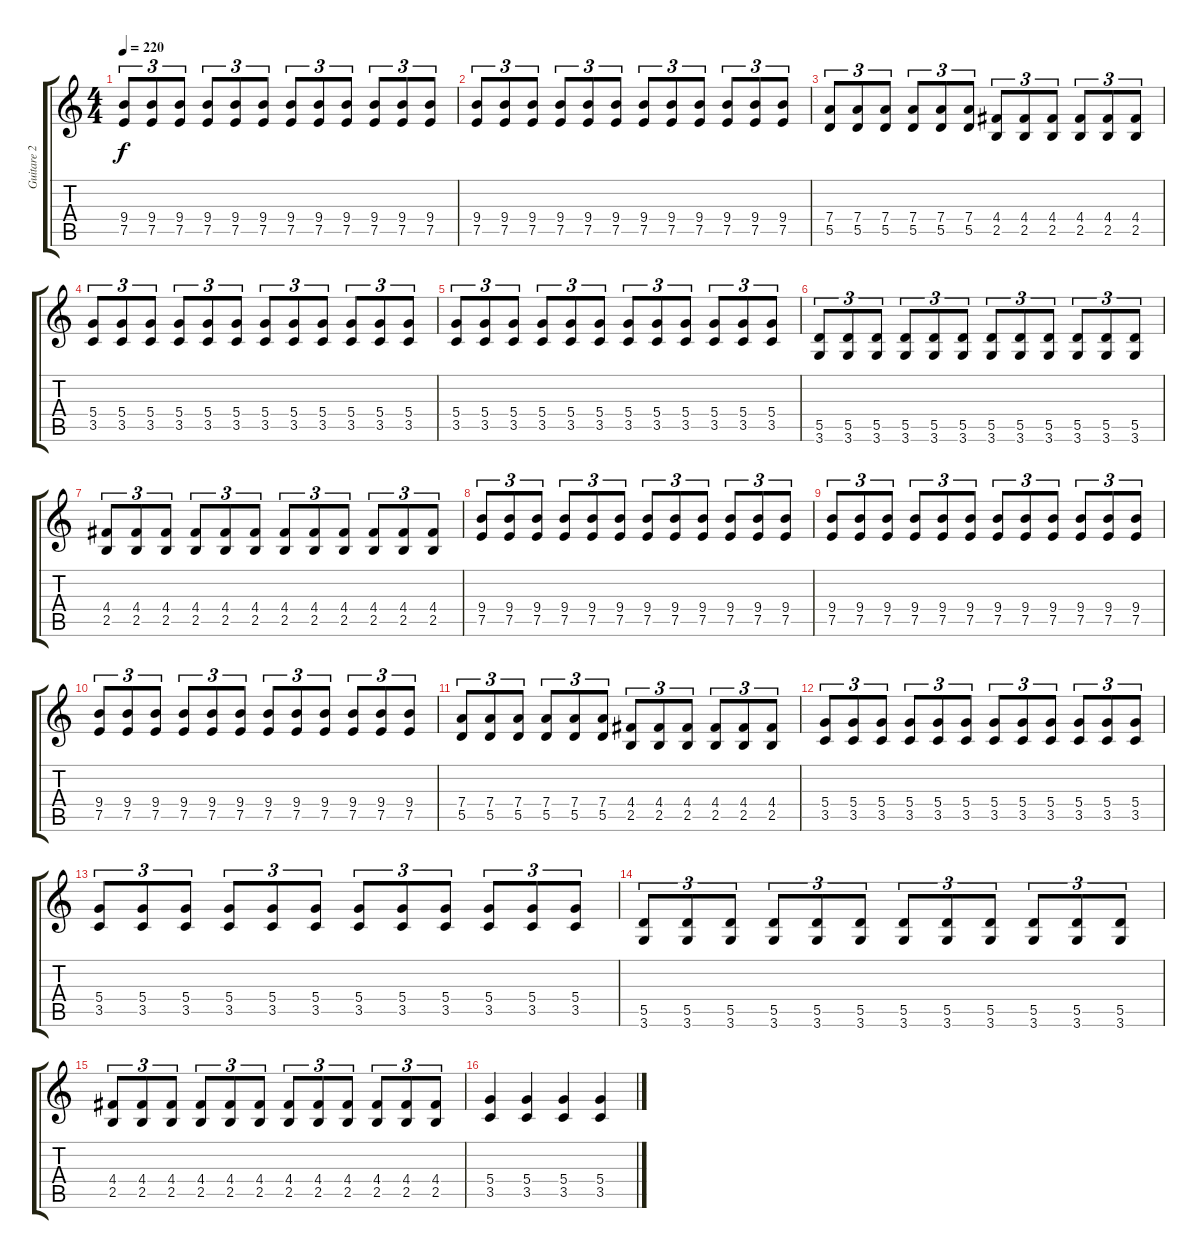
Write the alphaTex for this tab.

\track ("Guitare 2" "Guitare 2") {instrument distortionguitar}
\staff {score tabs}
\tuning (E4 B3 G3 D3 A2 E2) {hide}
\ts (4 4)
\tempo 220
\clef g2
\ks c
(9.4 7.5).8{tu (3 2) dy f} (9.4 7.5).8{tu (3 2)} (9.4 7.5).8{tu (3 2)} (9.4 7.5).8{tu (3 2)} (9.4 7.5).8{tu (3 2)} (9.4 7.5).8{tu (3 2)} (9.4 7.5).8{tu (3 2)} (9.4 7.5).8{tu (3 2)} (9.4 7.5).8{tu (3 2)} (9.4 7.5).8{tu (3 2)} (9.4 7.5).8{tu (3 2)} (9.4 7.5).8{tu (3 2)} |
(9.4 7.5).8{tu (3 2)} (9.4 7.5).8{tu (3 2)} (9.4 7.5).8{tu (3 2)} (9.4 7.5).8{tu (3 2)} (9.4 7.5).8{tu (3 2)} (9.4 7.5).8{tu (3 2)} (9.4 7.5).8{tu (3 2)} (9.4 7.5).8{tu (3 2)} (9.4 7.5).8{tu (3 2)} (9.4 7.5).8{tu (3 2)} (9.4 7.5).8{tu (3 2)} (9.4 7.5).8{tu (3 2)} |
(7.4 5.5).8{tu (3 2)} (7.4 5.5).8{tu (3 2)} (7.4 5.5).8{tu (3 2)} (7.4 5.5).8{tu (3 2)} (7.4 5.5).8{tu (3 2)} (7.4 5.5).8{tu (3 2)} (4.4 2.5).8{tu (3 2)} (4.4 2.5).8{tu (3 2)} (4.4 2.5).8{tu (3 2)} (4.4 2.5).8{tu (3 2)} (4.4 2.5).8{tu (3 2)} (4.4 2.5).8{tu (3 2)} |
(5.4 3.5).8{tu (3 2)} (5.4 3.5).8{tu (3 2)} (5.4 3.5).8{tu (3 2)} (5.4 3.5).8{tu (3 2)} (5.4 3.5).8{tu (3 2)} (5.4 3.5).8{tu (3 2)} (5.4 3.5).8{tu (3 2)} (5.4 3.5).8{tu (3 2)} (5.4 3.5).8{tu (3 2)} (5.4 3.5).8{tu (3 2)} (5.4 3.5).8{tu (3 2)} (5.4 3.5).8{tu (3 2)} |
(5.4 3.5).8{tu (3 2)} (5.4 3.5).8{tu (3 2)} (5.4 3.5).8{tu (3 2)} (5.4 3.5).8{tu (3 2)} (5.4 3.5).8{tu (3 2)} (5.4 3.5).8{tu (3 2)} (5.4 3.5).8{tu (3 2)} (5.4 3.5).8{tu (3 2)} (5.4 3.5).8{tu (3 2)} (5.4 3.5).8{tu (3 2)} (5.4 3.5).8{tu (3 2)} (5.4 3.5).8{tu (3 2)} |
(5.5 3.6).8{tu (3 2)} (5.5 3.6).8{tu (3 2)} (5.5 3.6).8{tu (3 2)} (5.5 3.6).8{tu (3 2)} (5.5 3.6).8{tu (3 2)} (5.5 3.6).8{tu (3 2)} (5.5 3.6).8{tu (3 2)} (5.5 3.6).8{tu (3 2)} (5.5 3.6).8{tu (3 2)} (5.5 3.6).8{tu (3 2)} (5.5 3.6).8{tu (3 2)} (5.5 3.6).8{tu (3 2)} |
(4.4 2.5).8{tu (3 2)} (4.4 2.5).8{tu (3 2)} (4.4 2.5).8{tu (3 2)} (4.4 2.5).8{tu (3 2)} (4.4 2.5).8{tu (3 2)} (4.4 2.5).8{tu (3 2)} (4.4 2.5).8{tu (3 2)} (4.4 2.5).8{tu (3 2)} (4.4 2.5).8{tu (3 2)} (4.4 2.5).8{tu (3 2)} (4.4 2.5).8{tu (3 2)} (4.4 2.5).8{tu (3 2)} |
(9.4 7.5).8{tu (3 2)} (9.4 7.5).8{tu (3 2)} (9.4 7.5).8{tu (3 2)} (9.4 7.5).8{tu (3 2)} (9.4 7.5).8{tu (3 2)} (9.4 7.5).8{tu (3 2)} (9.4 7.5).8{tu (3 2)} (9.4 7.5).8{tu (3 2)} (9.4 7.5).8{tu (3 2)} (9.4 7.5).8{tu (3 2)} (9.4 7.5).8{tu (3 2)} (9.4 7.5).8{tu (3 2)} |
(9.4 7.5).8{tu (3 2)} (9.4 7.5).8{tu (3 2)} (9.4 7.5).8{tu (3 2)} (9.4 7.5).8{tu (3 2)} (9.4 7.5).8{tu (3 2)} (9.4 7.5).8{tu (3 2)} (9.4 7.5).8{tu (3 2)} (9.4 7.5).8{tu (3 2)} (9.4 7.5).8{tu (3 2)} (9.4 7.5).8{tu (3 2)} (9.4 7.5).8{tu (3 2)} (9.4 7.5).8{tu (3 2)} |
(9.4 7.5).8{tu (3 2)} (9.4 7.5).8{tu (3 2)} (9.4 7.5).8{tu (3 2)} (9.4 7.5).8{tu (3 2)} (9.4 7.5).8{tu (3 2)} (9.4 7.5).8{tu (3 2)} (9.4 7.5).8{tu (3 2)} (9.4 7.5).8{tu (3 2)} (9.4 7.5).8{tu (3 2)} (9.4 7.5).8{tu (3 2)} (9.4 7.5).8{tu (3 2)} (9.4 7.5).8{tu (3 2)} |
(7.4 5.5).8{tu (3 2)} (7.4 5.5).8{tu (3 2)} (7.4 5.5).8{tu (3 2)} (7.4 5.5).8{tu (3 2)} (7.4 5.5).8{tu (3 2)} (7.4 5.5).8{tu (3 2)} (4.4 2.5).8{tu (3 2)} (4.4 2.5).8{tu (3 2)} (4.4 2.5).8{tu (3 2)} (4.4 2.5).8{tu (3 2)} (4.4 2.5).8{tu (3 2)} (4.4 2.5).8{tu (3 2)} |
(5.4 3.5).8{tu (3 2)} (5.4 3.5).8{tu (3 2)} (5.4 3.5).8{tu (3 2)} (5.4 3.5).8{tu (3 2)} (5.4 3.5).8{tu (3 2)} (5.4 3.5).8{tu (3 2)} (5.4 3.5).8{tu (3 2)} (5.4 3.5).8{tu (3 2)} (5.4 3.5).8{tu (3 2)} (5.4 3.5).8{tu (3 2)} (5.4 3.5).8{tu (3 2)} (5.4 3.5).8{tu (3 2)} |
(5.4 3.5).8{tu (3 2)} (5.4 3.5).8{tu (3 2)} (5.4 3.5).8{tu (3 2)} (5.4 3.5).8{tu (3 2)} (5.4 3.5).8{tu (3 2)} (5.4 3.5).8{tu (3 2)} (5.4 3.5).8{tu (3 2)} (5.4 3.5).8{tu (3 2)} (5.4 3.5).8{tu (3 2)} (5.4 3.5).8{tu (3 2)} (5.4 3.5).8{tu (3 2)} (5.4 3.5).8{tu (3 2)} |
(5.5 3.6).8{tu (3 2)} (5.5 3.6).8{tu (3 2)} (5.5 3.6).8{tu (3 2)} (5.5 3.6).8{tu (3 2)} (5.5 3.6).8{tu (3 2)} (5.5 3.6).8{tu (3 2)} (5.5 3.6).8{tu (3 2)} (5.5 3.6).8{tu (3 2)} (5.5 3.6).8{tu (3 2)} (5.5 3.6).8{tu (3 2)} (5.5 3.6).8{tu (3 2)} (5.5 3.6).8{tu (3 2)} |
(4.4 2.5).8{tu (3 2)} (4.4 2.5).8{tu (3 2)} (4.4 2.5).8{tu (3 2)} (4.4 2.5).8{tu (3 2)} (4.4 2.5).8{tu (3 2)} (4.4 2.5).8{tu (3 2)} (4.4 2.5).8{tu (3 2)} (4.4 2.5).8{tu (3 2)} (4.4 2.5).8{tu (3 2)} (4.4 2.5).8{tu (3 2)} (4.4 2.5).8{tu (3 2)} (4.4 2.5).8{tu (3 2)} |
(5.4 3.5).4 (5.4 3.5).4 (5.4 3.5).4 (5.4 3.5).4
